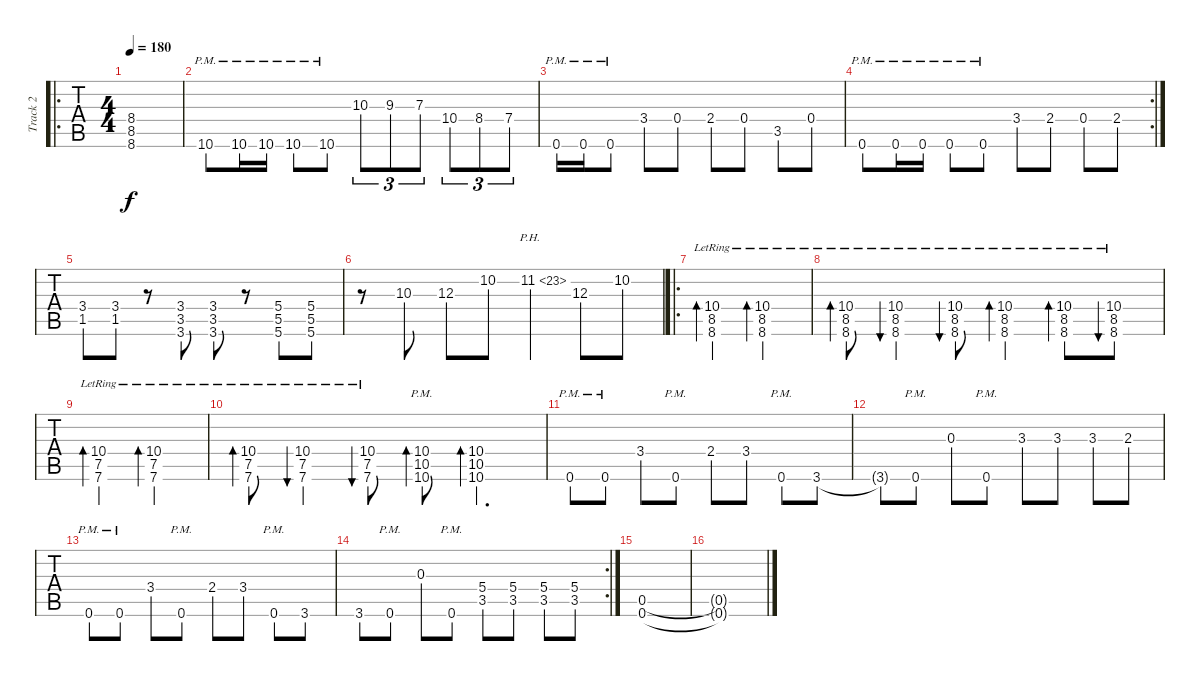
\track ("Track 2" "Track 2") {instrument distortionguitar}
\staff {tabs}
\tuning (Eb4 Bb3 Gb3 Db3 Ab2 Db2) {hide}
\ro
\ts (4 4)
\tempo 180
\clef g2
\ks db
(8.4 8.5 8.6).1{dy f} |
10.6{pm}.8 10.6{pm}.16 10.6{pm}.16 10.6{pm}.8 10.6{pm}.8 10.3.8{tu (3 2)} 9.3.8{tu (3 2)} 7.3.8{tu (3 2)} 10.4.8{tu (3 2)} 8.4.8{tu (3 2)} 7.4.8{tu (3 2)} |
0.6{pm}.16 0.6{pm}.16 0.6{pm}.8 3.4.8 0.4.8 2.4.8 0.4.8 3.5.8 0.4.8 |
\rc 2
0.6{pm}.8 0.6{pm}.16 0.6{pm}.16 0.6{pm}.8 0.6{pm}.8 3.4.8 2.4.8 0.4.8 2.4.8 |
(3.4 1.5).8 (3.4 1.5).8 r.8 (3.4 3.5 3.6).8 (3.4 3.5 3.6).8 r.8 (5.4 5.5 5.6).8 (5.4 5.5 5.6).8 |
r.8 10.3.8 12.3.8 10.2.8 11.2{ph 12}.4 12.3.8 10.2.8 |
\ro
(10.4{lr} 8.5{lr} 8.6{lr}).2{bd 60} (10.4{lr} 8.5{lr} 8.6{lr}).2{bd 60} |
(10.4{lr} 8.5{lr} 8.6{lr}).8{bd 60} (10.4{lr} 8.5{lr} 8.6{lr}).4{bu 60} (10.4{lr} 8.5{lr} 8.6{lr}).8{bu 60} (10.4{lr} 8.5{lr} 8.6{lr}).4{bd 60} (10.4{lr} 8.5{lr} 8.6{lr}).8{bd 60} (10.4{lr} 8.5{lr} 8.6{lr}).8{bu 60} |
(10.4{lr} 7.5{lr} 7.6{lr}).2{bd 60} (10.4{lr} 7.5{lr} 7.6{lr}).2{bd 60} |
(10.4{lr} 7.5{lr} 7.6{lr}).8{bd 60} (10.4{lr} 7.5{lr} 7.6{lr}).4{bu 60} (10.4{lr} 7.5{lr} 7.6{lr}).8{bu 60} (10.4{pm} 10.5{pm} 10.6{pm}).8{bd 60} (10.4 10.5 10.6).4{d bd 60} |
0.6{pm}.8 0.6{pm}.8 3.4.8 0.6{pm}.8 2.4.8 3.4.8 0.6{pm}.8 3.6.8 |
3.6{t}.8 0.6{pm}.8 0.3.8 0.6{pm}.8 3.3.8 3.3.8 3.3.8 2.3.8 |
0.6{pm}.8 0.6{pm}.8 3.4.8 0.6{pm}.8 2.4.8 3.4.8 0.6{pm}.8 3.6.8 |
\rc 2
3.6.8 0.6{pm}.8 0.3.8 0.6{pm}.8 (5.4 3.5).8 (5.4 3.5).8 (5.4 3.5).8 (5.4 3.5).8 |
(0.5 0.6).1 |
(0.5{t} 0.6{t}).1
